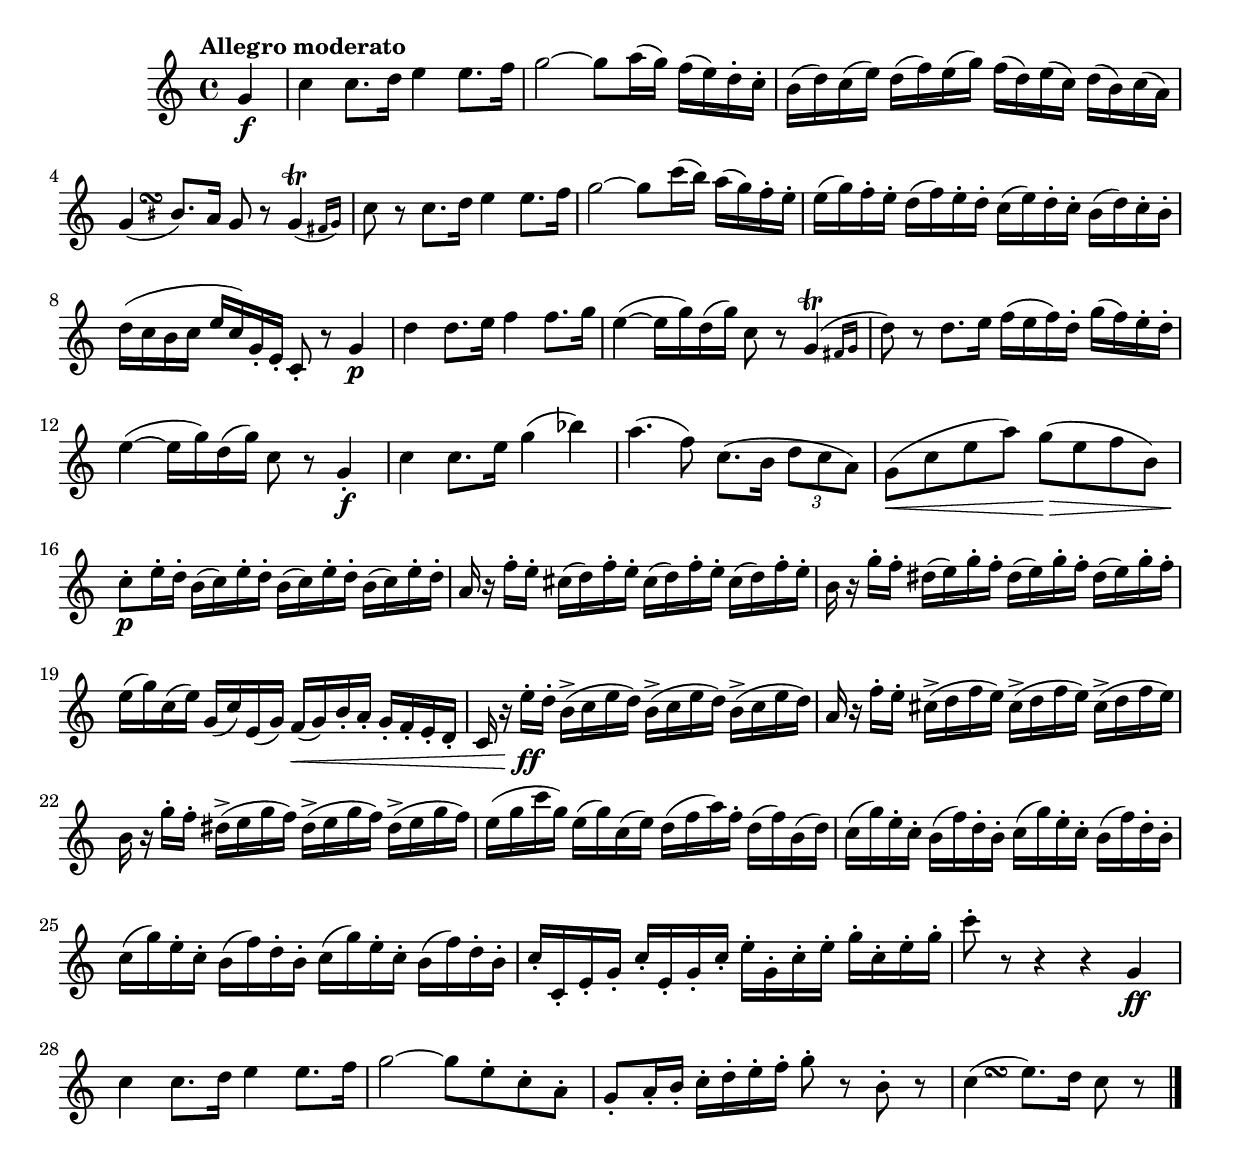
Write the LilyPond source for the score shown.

\version "2.24.0"

\include "../turn-markup.ily"

\relative {
  \language "english"

  \transposition f

  \tempo "Allegro moderato"

  \key c \major
  \time 4/4

  \partial 4 { g'4 \f } |
  c4 c8. d16 e4 e8. f16 |
  g2~8 a16( g) f( e) d-. c-. |
  b16( d) c( e) d( f) e( g) f( d) e( c) d( b) c( a) |
  <<
    { g4( b8.) a16 g8 r \afterGrace g4\trill( { f-sharp16 g) } }
    {
      s8
      \textLengthOn
      \once \override TextScript.extra-spacing-width = #'(-0.5 . 0.5)
      \once \override TextScript.outside-staff-priority = ##f
      \once \override TextScript.Y-offset = #1.5
      s^#(turn-with-accidentals (markup #:null) (markup #:sharp))
      \textLengthOff
    }
  >> |
  c8 r c8. d16 e4 e8. f16 |
  g2~8 c16( b) a( g) f-. e-. |
  e16( g) f-. e-. d( f) e-. d-. c( e) d-. c-. b( d) c-. b-. |
  d16( c b c e c) g-. e-. c8-. r g'4 \p |
  d'4 d8. e16 f4 f8. g16 |
  e4~( 16 g) d( g) c,8 r \afterGrace g4\trill( { f-sharp16 g } |
  d'8) r d8. e16 f( e f) d-. g( f) e-. d-. |
  e4~( 16 g) d( g) c,8 r g4-. \f |
  c4 c8. e16 g4( b-flat) |
  a4.( f8) c8.( b16 \tuplet 3/2 { d8 c a) } |
  g8( \< c e a) g( \> e f b,) |

  c8-. \p e16-. d-. \repeat unfold 3 { b( c) e-. d-. } |
  a16 r f'-. e-. \repeat unfold 3 { c-sharp( d) f-. e-. } |
  b16 r g'-. f-. \repeat unfold 3 { d-sharp( e) g-. f-. } |
  e16( g) c,( e) g,( c) e,( g) f( \< g) b-. a-. g-. f-. e-. d-. |
  c16 r e'-. \ff d-. \repeat unfold 3 { b->( c e d) } |
  a16 r f'-. e-. \repeat unfold 3 { c-sharp->( d f e) } |
  b16 r g'-. f-. \repeat unfold 3 { d-sharp->( e g f) } |
  e16( g c g) e( g) c,( e) d( f a) f-. d( f) b,( d) |
  \repeat unfold 4 { c16( g') e-. c-. b( f') d-. b-. } |
  c16-. c,-. e-. g-. c-. e,-. g-. c-. e-. g,-. c-. e-. g-. c,-. e-. g-. |
  c8-. r r4 r4 g,4 \ff |
  c4 c8. d16 e4 e8. f16 |
  g2~8 e-. c-. a-. |
  g8-. a16-. b-. c-. d-. e-. f-. g8-. r b,-. r |
  \partial 2. {
    <<
      { c4( e8.) d16 c8 r }
      {
        s8
        \textLengthOn
        \once \override TextScript.extra-spacing-width = #'(-0.5 . 0.5)
        \once \override TextScript.outside-staff-priority = ##f
        \once \override TextScript.Y-offset = #1.46
        s^\turn-markup
        \textLengthOff
      }
    >>
  } | \bar "|."
}
